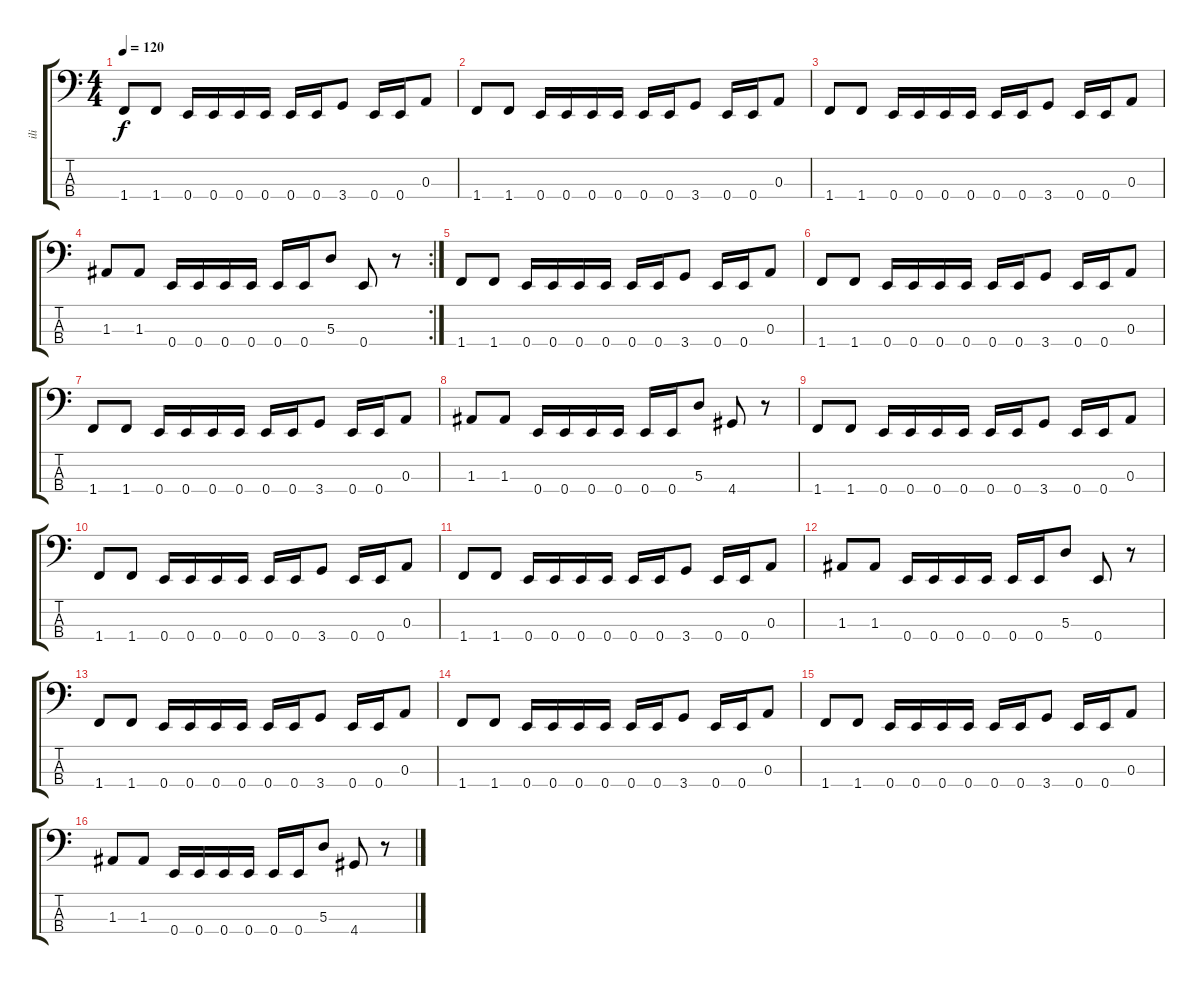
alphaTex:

\track ("ili" "ili") {instrument electricbasspick}
\staff {score tabs}
\tuning (G2 D2 A1 E1) {hide}
\ts (4 4)
\tempo 120
\clef f4
\ks c
1.4.8{dy f} 1.4.8 0.4.16 0.4.16 0.4.16 0.4.16 0.4.16 0.4.16 3.4.8 0.4.16 0.4.16 0.3.8 |
1.4.8 1.4.8 0.4.16 0.4.16 0.4.16 0.4.16 0.4.16 0.4.16 3.4.8 0.4.16 0.4.16 0.3.8 |
1.4.8 1.4.8 0.4.16 0.4.16 0.4.16 0.4.16 0.4.16 0.4.16 3.4.8 0.4.16 0.4.16 0.3.8 |
\rc 2
1.3.8 1.3.8 0.4.16 0.4.16 0.4.16 0.4.16 0.4.16 0.4.16 5.3.8 0.4.8 r.8 |
1.4.8 1.4.8 0.4.16 0.4.16 0.4.16 0.4.16 0.4.16 0.4.16 3.4.8 0.4.16 0.4.16 0.3.8 |
1.4.8 1.4.8 0.4.16 0.4.16 0.4.16 0.4.16 0.4.16 0.4.16 3.4.8 0.4.16 0.4.16 0.3.8 |
1.4.8 1.4.8 0.4.16 0.4.16 0.4.16 0.4.16 0.4.16 0.4.16 3.4.8 0.4.16 0.4.16 0.3.8 |
1.3.8 1.3.8 0.4.16 0.4.16 0.4.16 0.4.16 0.4.16 0.4.16 5.3.8 4.4.8 r.8 |
1.4.8 1.4.8 0.4.16 0.4.16 0.4.16 0.4.16 0.4.16 0.4.16 3.4.8 0.4.16 0.4.16 0.3.8 |
1.4.8 1.4.8 0.4.16 0.4.16 0.4.16 0.4.16 0.4.16 0.4.16 3.4.8 0.4.16 0.4.16 0.3.8 |
1.4.8 1.4.8 0.4.16 0.4.16 0.4.16 0.4.16 0.4.16 0.4.16 3.4.8 0.4.16 0.4.16 0.3.8 |
1.3.8 1.3.8 0.4.16 0.4.16 0.4.16 0.4.16 0.4.16 0.4.16 5.3.8 0.4.8 r.8 |
1.4.8 1.4.8 0.4.16 0.4.16 0.4.16 0.4.16 0.4.16 0.4.16 3.4.8 0.4.16 0.4.16 0.3.8 |
1.4.8 1.4.8 0.4.16 0.4.16 0.4.16 0.4.16 0.4.16 0.4.16 3.4.8 0.4.16 0.4.16 0.3.8 |
1.4.8 1.4.8 0.4.16 0.4.16 0.4.16 0.4.16 0.4.16 0.4.16 3.4.8 0.4.16 0.4.16 0.3.8 |
1.3.8 1.3.8 0.4.16 0.4.16 0.4.16 0.4.16 0.4.16 0.4.16 5.3.8 4.4.8 r.8
